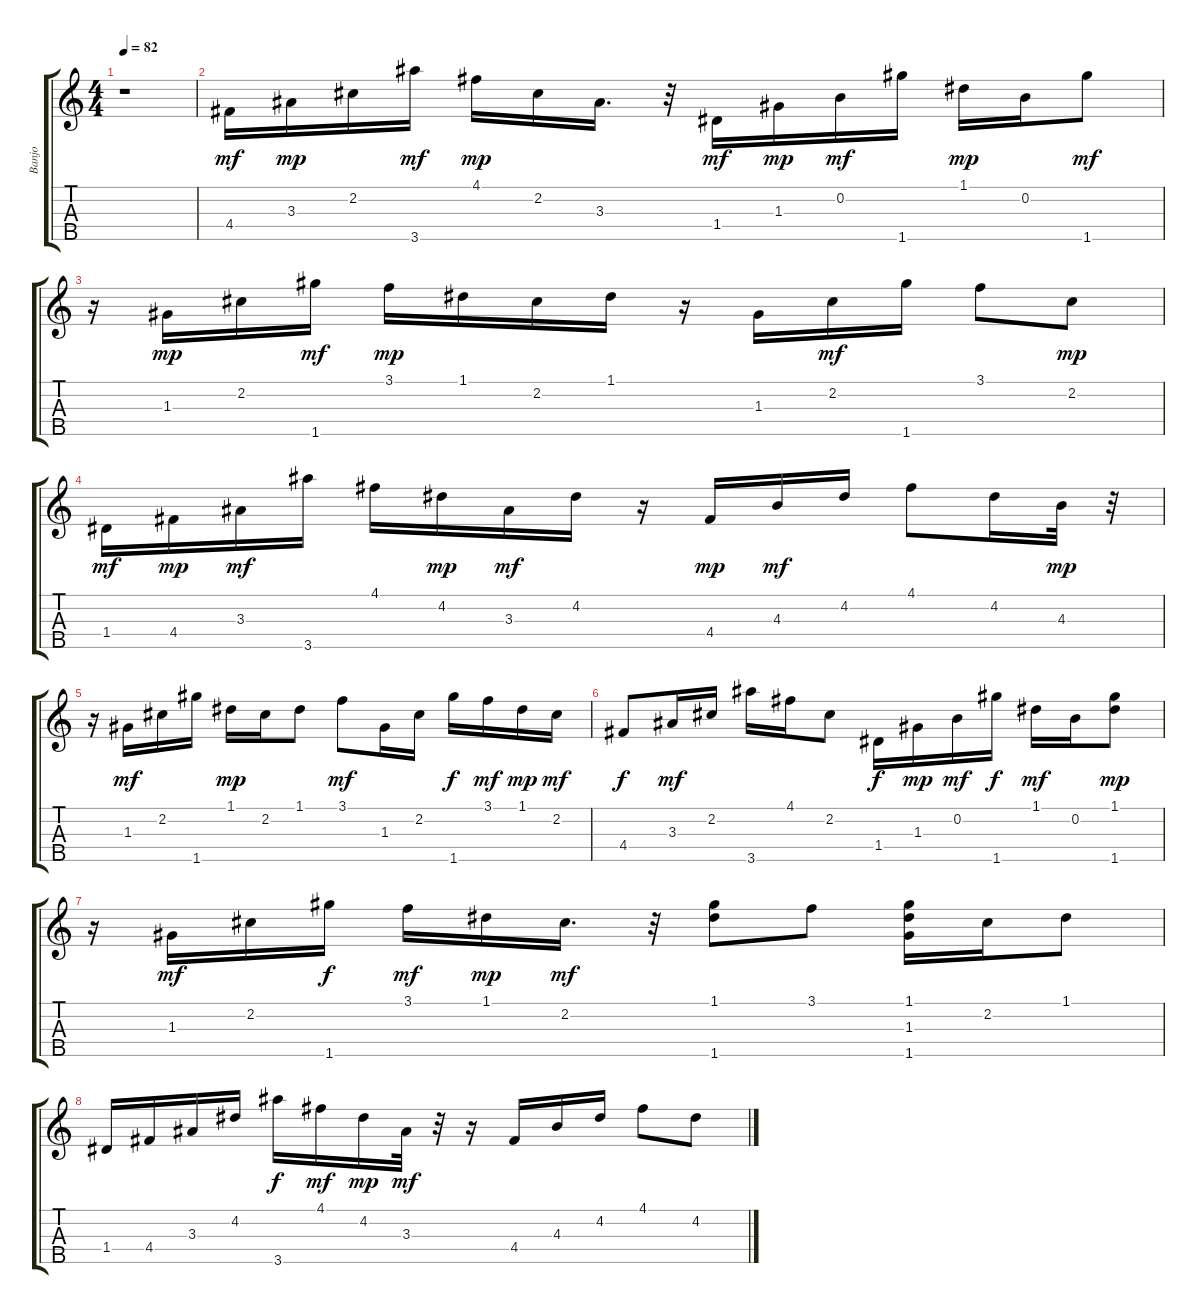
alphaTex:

\track ("Banjo     " "Banjo     ") {instrument banjo}
\staff {score tabs}
\tuning (D4 B3 G3 D3 G4) {hide}
\displaytranspose 12
\ts (4 4)
\tempo 82
\clef g2
\ks c
r.1{dy mp} |
4.4.16{dy mf} 3.3.16{dy mp} 2.2.16 3.5.16{dy mf} 4.1.16{dy mp} 2.2.16 3.3.16{d} r.32 1.4.16{dy mf} 1.3.16{dy mp} 0.2.16{dy mf} 1.5.16 1.1.16{dy mp} 0.2.16 1.5.8{dy mf} |
r.16 1.3.16{dy mp} 2.2.16 1.5.16{dy mf} 3.1.16{dy mp} 1.1.16 2.2.16 1.1.16 r.16 1.3.16 2.2.16{dy mf} 1.5.16 3.1.8 2.2.8{dy mp} |
1.4.16{dy mf} 4.4.16{dy mp} 3.3.16{dy mf} 3.5.16 4.1.16 4.2.16{dy mp} 3.3.16{dy mf} 4.2.16 r.16 4.4.16{dy mp} 4.3.16{dy mf} 4.2.16 4.1.8 4.2.16 4.3.32{dy mp} r.32 |
r.16 1.3.16{dy mf} 2.2.16 1.5.16 1.1.16{dy mp} 2.2.16 1.1.8 3.1.8{dy mf} 1.3.16 2.2.16 1.5.16{dy f} 3.1.16{dy mf} 1.1.16{dy mp} 2.2.16{dy mf} |
4.4.8{dy f} 3.3.16{dy mf} 2.2.16 3.5.16 4.1.16 2.2.8 1.4.16{dy f} 1.3.16{dy mp} 0.2.16{dy mf} 1.5.16{dy f} 1.1.16{dy mf} 0.2.16 (1.1 1.5).8{dy mp} |
r.16 1.3.16{dy mf} 2.2.16 1.5.16{dy f} 3.1.16{dy mf} 1.1.16{dy mp} 2.2.16{d dy mf} r.32 (1.1 1.5).8 3.1.8 (1.1 1.3 1.5).16 2.2.16 1.1.8 |
1.4.16 4.4.16 3.3.16 4.2.16 3.5.16{dy f} 4.1.16{dy mf} 4.2.16{dy mp} 3.3.32{dy mf} r.32 r.16 4.4.16 4.3.16 4.2.16 4.1.8 4.2.8
